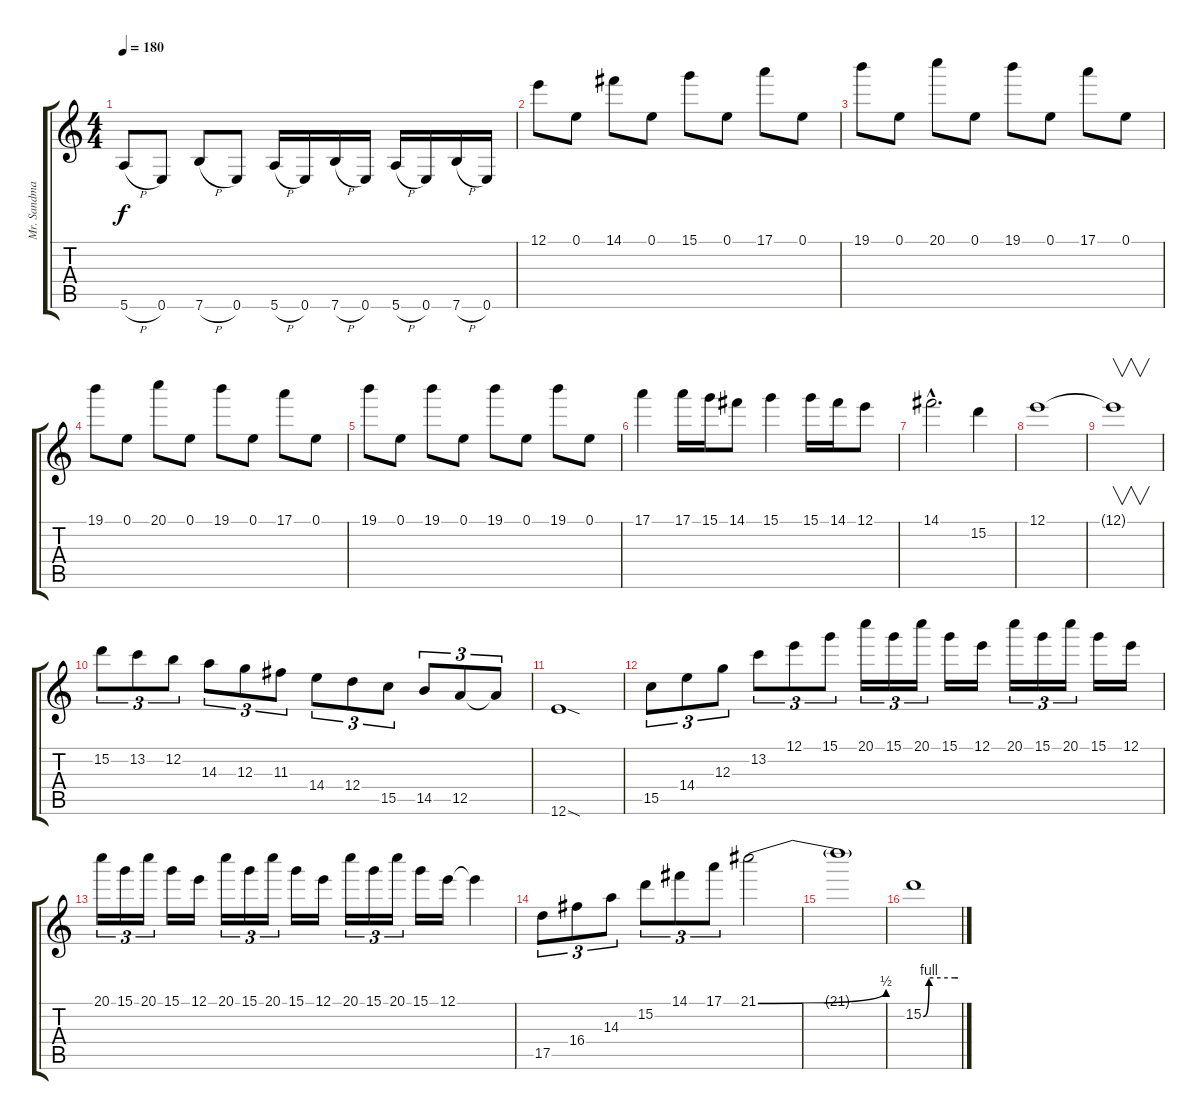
\track ("Mr. Sandman" "Mr. Sandma") {instrument distortionguitar}
\staff {score tabs}
\tuning (E4 B3 G3 D3 A2 E2) {hide}
\ts (4 4)
\tempo 180
\clef g2
\ks c
5.6{h}.8{dy f} 0.6.8 7.6{h}.8 0.6.8 5.6{h}.16 0.6.16 7.6{h}.16 0.6.16 5.6{h}.16 0.6.16 7.6{h}.16 0.6.16 |
12.1.8 0.1.8 14.1.8 0.1.8 15.1.8 0.1.8 17.1.8 0.1.8 |
19.1.8 0.1.8 20.1.8 0.1.8 19.1.8 0.1.8 17.1.8 0.1.8 |
19.1.8 0.1.8 20.1.8 0.1.8 19.1.8 0.1.8 17.1.8 0.1.8 |
19.1.8 0.1.8 19.1.8 0.1.8 19.1.8 0.1.8 19.1.8 0.1.8 |
17.1.4 17.1.16 15.1.16 14.1.8 15.1.4 15.1.16 14.1.16 12.1.8 |
14.1{hac}.2{d} 15.2.4 |
12.1.1 |
12.1{t}.1{v} |
15.2.8{tu (3 2)} 13.2.8{tu (3 2)} 12.2.8{tu (3 2)} 14.3.8{tu (3 2)} 12.3.8{tu (3 2)} 11.3.8{tu (3 2)} 14.4.8{tu (3 2)} 12.4.8{tu (3 2)} 15.5.8{tu (3 2)} 14.5.8{tu (3 2)} 12.5.8{tu (3 2)} 12.5{t}.8{tu (3 2)} |
12.6{sod}.1 |
15.5.8{tu (3 2)} 14.4.8{tu (3 2)} 12.3.8{tu (3 2)} 13.2.8{tu (3 2)} 12.1.8{tu (3 2)} 15.1.8{tu (3 2)} 20.1.16{tu (3 2)} 15.1.16{tu (3 2)} 20.1.16{tu (3 2)} 15.1.16 12.1.16 20.1.16{tu (3 2)} 15.1.16{tu (3 2)} 20.1.16{tu (3 2)} 15.1.16 12.1.16 |
20.1.16{tu (3 2)} 15.1.16{tu (3 2)} 20.1.16{tu (3 2)} 15.1.16 12.1.16 20.1.16{tu (3 2)} 15.1.16{tu (3 2)} 20.1.16{tu (3 2)} 15.1.16 12.1.16 20.1.16{tu (3 2)} 15.1.16{tu (3 2)} 20.1.16{tu (3 2)} 15.1.16 12.1.16 12.1{t}.4 |
17.5.8{tu (3 2)} 16.4.8{tu (3 2)} 14.3.8{tu (3 2)} 15.2.8{tu (3 2)} 14.1.8{tu (3 2)} 17.1.8{tu (3 2)} 21.1{be (bend 0 0 60 2)}.2 |
21.1{t}.1 |
15.2{be (custom 0 0 10 4 30 4 55 4 60 4)}.1
